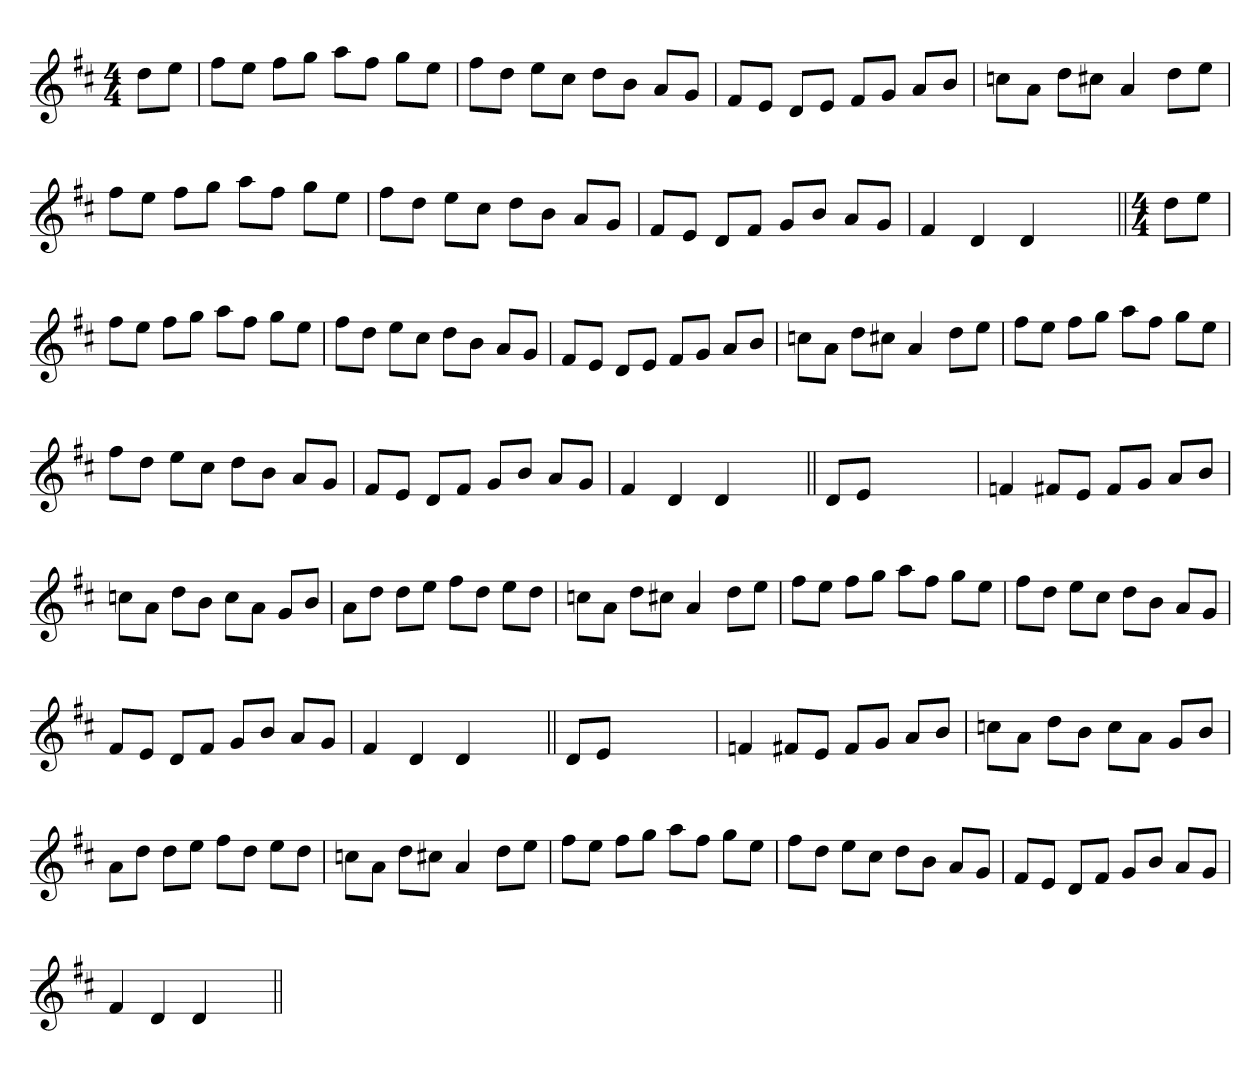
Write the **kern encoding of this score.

**kern
*part1
*staff1
*clefG2
*k[f#c#]
*D:
*M4/4
=1
8ddL
8eeJ
=
8ff#L
8eeJ
8ff#L
8ggJ
8aaL
8ff#J
8ggL
8eeJ
=
8ff#L
8ddJ
8eeL
8cc#J
8ddL
8bJ
8aL
8gJ
=
8f#L
8eJ
8dL
8eJ
8f#L
8gJ
8aL
8bJ
=
8ccnL
8aJ
8ddL
8cc#XJ
4a
8ddL
8eeJ
=
8ff#L
8eeJ
8ff#L
8ggJ
8aaL
8ff#J
8ggL
8eeJ
=
8ff#L
8ddJ
8eeL
8cc#J
8ddL
8bJ
8aL
8gJ
=
8f#L
8eJ
8dL
8f#J
8gL
8bJ
8aL
8gJ
=
4f#
4d
4d
4ryy
=||
*M4/4
8ddL
8eeJ
=
8ff#L
8eeJ
8ff#L
8ggJ
8aaL
8ff#J
8ggL
8eeJ
=
8ff#L
8ddJ
8eeL
8cc#J
8ddL
8bJ
8aL
8gJ
=
8f#L
8eJ
8dL
8eJ
8f#L
8gJ
8aL
8bJ
=
8ccnL
8aJ
8ddL
8cc#XJ
4a
8ddL
8eeJ
=
8ff#L
8eeJ
8ff#L
8ggJ
8aaL
8ff#J
8ggL
8eeJ
=
8ff#L
8ddJ
8eeL
8cc#J
8ddL
8bJ
8aL
8gJ
=
8f#L
8eJ
8dL
8f#J
8gL
8bJ
8aL
8gJ
=
4f#
4d
4d
4ryy
=||
8dL
8eJ
2.ryy
=
4fn
8f#XL
8eJ
8f#L
8gJ
8aL
8bJ
=
8ccnL
8aJ
8ddL
8bJ
8ccL
8aJ
8gL
8bJ
=
8aL
8ddJ
8ddL
8eeJ
8ff#L
8ddJ
8eeL
8ddJ
=
8ccnL
8aJ
8ddL
8cc#XJ
4a
8ddL
8eeJ
=
8ff#L
8eeJ
8ff#L
8ggJ
8aaL
8ff#J
8ggL
8eeJ
=
8ff#L
8ddJ
8eeL
8cc#J
8ddL
8bJ
8aL
8gJ
=
8f#L
8eJ
8dL
8f#J
8gL
8bJ
8aL
8gJ
=
4f#
4d
4d
4ryy
=||
8dL
8eJ
2.ryy
=
4fn
8f#XL
8eJ
8f#L
8gJ
8aL
8bJ
=
8ccnL
8aJ
8ddL
8bJ
8ccL
8aJ
8gL
8bJ
=
8aL
8ddJ
8ddL
8eeJ
8ff#L
8ddJ
8eeL
8ddJ
=
8ccnL
8aJ
8ddL
8cc#XJ
4a
8ddL
8eeJ
=
8ff#L
8eeJ
8ff#L
8ggJ
8aaL
8ff#J
8ggL
8eeJ
=
8ff#L
8ddJ
8eeL
8cc#J
8ddL
8bJ
8aL
8gJ
=
8f#L
8eJ
8dL
8f#J
8gL
8bJ
8aL
8gJ
=
4f#
4d
4d
4ryy
=||
*-
